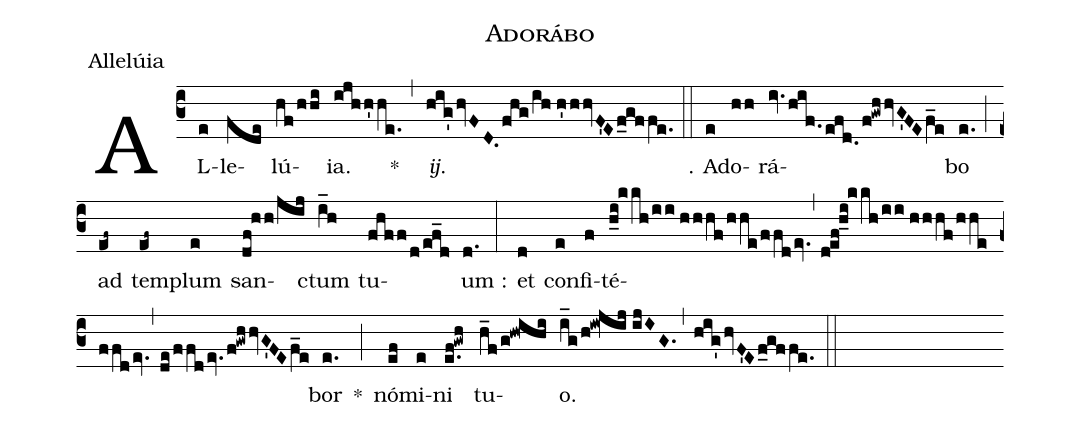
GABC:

name:Adorábo;
office-part:Allelúia;
%%
(c3) AL(e)le(fde)lú(hf/hhi)ia.(ijhh'he.) *(,) <i>ij</i>.(hig'hvFD./fhg/ih//h'hhvF'E/f_gffe.) (::)

<v>\hspace{-1.6ex}</v>℣. Ad(e)o-(hh)rá(iv.hif./efd./f!gwhhvG'FEf_e)bo(e.) (;) ad(ef~) tem(ef~)plum(e) san(df!hh/jij)ctum(i_h) tu(fhff/d/ef_d)um :(d.) (:)
et(d) con(e)fi(f)té(h_i!kkh/ii//hhhf/hhe/ffd/ev.,d!ef!h_i!kkh/ii//hhhf/hhe/ffd/ev.,de/ffdev.f!gwhhvG'FEf_e)bor(e.) *(;) nó(ef)mi(e)ni(e.f!gwh) tu(h_f/g!hw!ihi)o.(i_g/h!iw!jij//ijIG.,hig'hvF'Ef_gffe.) (::)
